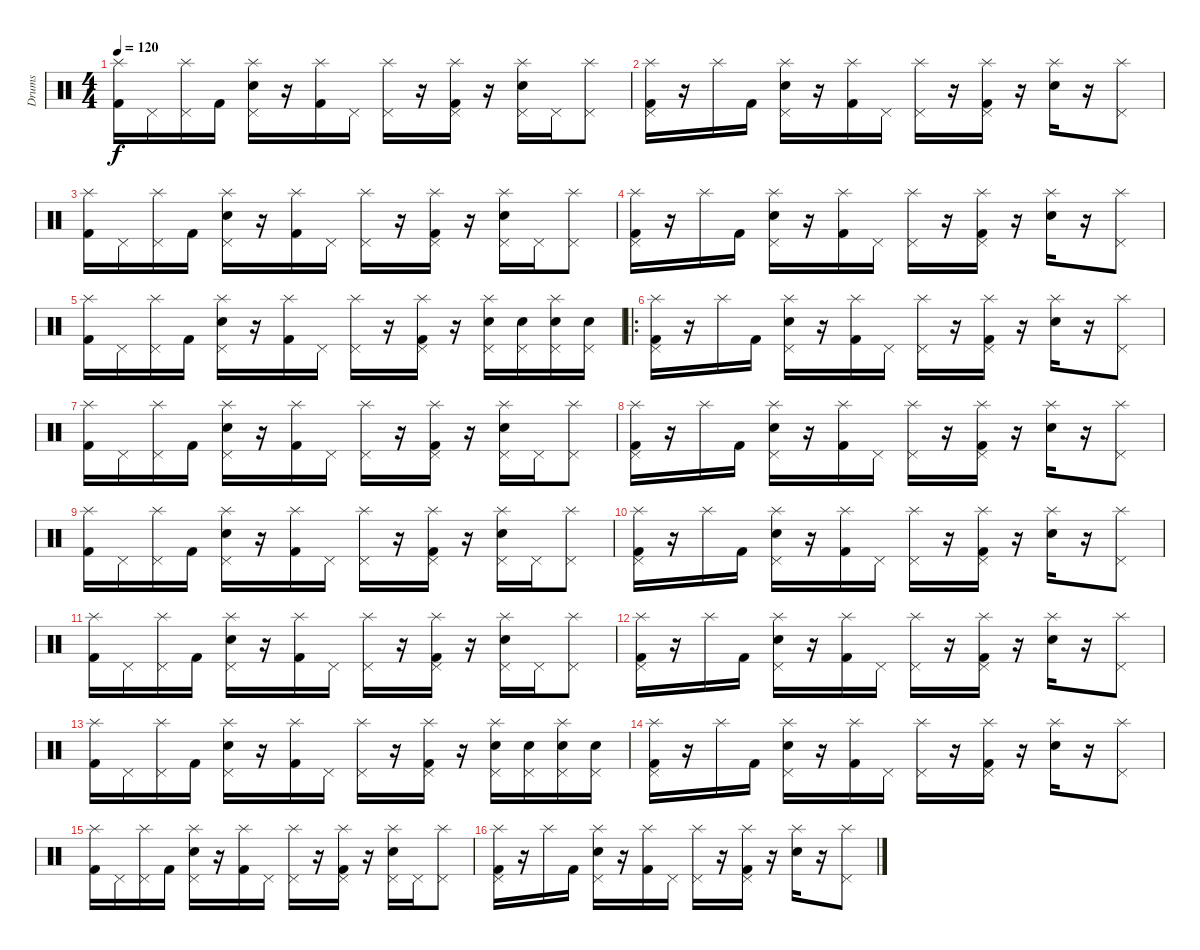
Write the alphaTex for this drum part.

\track ("Drums" "Drums") {instrument percussion}
\staff {score}
\articulation defaults
\ts (4 4)
\tempo 120
\clef neutral
\ks c
("Splash (hit)" "Kick (hit) 2").16{dy f} "Pedal Hi-Hat (hit)".16 ("Splash (hit)" "Pedal Hi-Hat (hit)").16 "Kick (hit) 2".16 ("Splash (hit)" "Pedal Hi-Hat (hit)" "Electric Snare (hit)").16 r.16 ("Splash (hit)" "Kick (hit) 2").16 "Pedal Hi-Hat (hit)".16 ("Splash (hit)" "Pedal Hi-Hat (hit)").16 r.16 ("Splash (hit)" "Pedal Hi-Hat (hit)" "Kick (hit) 2").16 r.16 ("Splash (hit)" "Pedal Hi-Hat (hit)" "Electric Snare (hit)").16 "Pedal Hi-Hat (hit)".16 ("Splash (hit)" "Pedal Hi-Hat (hit)").8 |
("Splash (hit)" "Pedal Hi-Hat (hit)" "Kick (hit) 2").16 r.16 "Splash (hit)".16 "Kick (hit) 2".16 ("Splash (hit)" "Pedal Hi-Hat (hit)" "Electric Snare (hit)").16 r.16 ("Splash (hit)" "Kick (hit) 2").16 "Pedal Hi-Hat (hit)".16 ("Splash (hit)" "Pedal Hi-Hat (hit)").16 r.16 ("Splash (hit)" "Pedal Hi-Hat (hit)" "Kick (hit) 2").16 r.16 ("Splash (hit)" "Electric Snare (hit)").16 r.16 ("Splash (hit)" "Pedal Hi-Hat (hit)").8 |
("Splash (hit)" "Kick (hit) 2").16 "Pedal Hi-Hat (hit)".16 ("Splash (hit)" "Pedal Hi-Hat (hit)").16 "Kick (hit) 2".16 ("Splash (hit)" "Pedal Hi-Hat (hit)" "Electric Snare (hit)").16 r.16 ("Splash (hit)" "Kick (hit) 2").16 "Pedal Hi-Hat (hit)".16 ("Splash (hit)" "Pedal Hi-Hat (hit)").16 r.16 ("Splash (hit)" "Pedal Hi-Hat (hit)" "Kick (hit) 2").16 r.16 ("Splash (hit)" "Pedal Hi-Hat (hit)" "Electric Snare (hit)").16 "Pedal Hi-Hat (hit)".16 ("Splash (hit)" "Pedal Hi-Hat (hit)").8 |
("Splash (hit)" "Pedal Hi-Hat (hit)" "Kick (hit) 2").16 r.16 "Splash (hit)".16 "Kick (hit) 2".16 ("Splash (hit)" "Pedal Hi-Hat (hit)" "Electric Snare (hit)").16 r.16 ("Splash (hit)" "Kick (hit) 2").16 "Pedal Hi-Hat (hit)".16 ("Splash (hit)" "Pedal Hi-Hat (hit)").16 r.16 ("Splash (hit)" "Pedal Hi-Hat (hit)" "Kick (hit) 2").16 r.16 ("Splash (hit)" "Electric Snare (hit)").16 r.16 ("Splash (hit)" "Pedal Hi-Hat (hit)").8 |
("Splash (hit)" "Kick (hit) 2").16 "Pedal Hi-Hat (hit)".16 ("Splash (hit)" "Pedal Hi-Hat (hit)").16 "Kick (hit) 2".16 ("Splash (hit)" "Pedal Hi-Hat (hit)" "Electric Snare (hit)").16 r.16 ("Splash (hit)" "Kick (hit) 2").16 "Pedal Hi-Hat (hit)".16 ("Splash (hit)" "Pedal Hi-Hat (hit)").16 r.16 ("Splash (hit)" "Pedal Hi-Hat (hit)" "Kick (hit) 2").16 r.16 ("Splash (hit)" "Pedal Hi-Hat (hit)" "Electric Snare (hit)").16 ("Pedal Hi-Hat (hit)" "Electric Snare (hit)").16 ("Splash (hit)" "Pedal Hi-Hat (hit)" "Electric Snare (hit)").16 ("Pedal Hi-Hat (hit)" "Electric Snare (hit)").16 |
\ro
("Splash (hit)" "Pedal Hi-Hat (hit)" "Kick (hit) 2").16 r.16 "Splash (hit)".16 "Kick (hit) 2".16 ("Splash (hit)" "Pedal Hi-Hat (hit)" "Electric Snare (hit)").16 r.16 ("Splash (hit)" "Kick (hit) 2").16 "Pedal Hi-Hat (hit)".16 ("Splash (hit)" "Pedal Hi-Hat (hit)").16 r.16 ("Splash (hit)" "Pedal Hi-Hat (hit)" "Kick (hit) 2").16 r.16 ("Splash (hit)" "Electric Snare (hit)").16 r.16 ("Splash (hit)" "Pedal Hi-Hat (hit)").8 |
("Splash (hit)" "Kick (hit) 2").16 "Pedal Hi-Hat (hit)".16 ("Splash (hit)" "Pedal Hi-Hat (hit)").16 "Kick (hit) 2".16 ("Splash (hit)" "Pedal Hi-Hat (hit)" "Electric Snare (hit)").16 r.16 ("Splash (hit)" "Kick (hit) 2").16 "Pedal Hi-Hat (hit)".16 ("Splash (hit)" "Pedal Hi-Hat (hit)").16 r.16 ("Splash (hit)" "Pedal Hi-Hat (hit)" "Kick (hit) 2").16 r.16 ("Splash (hit)" "Pedal Hi-Hat (hit)" "Electric Snare (hit)").16 "Pedal Hi-Hat (hit)".16 ("Splash (hit)" "Pedal Hi-Hat (hit)").8 |
("Splash (hit)" "Pedal Hi-Hat (hit)" "Kick (hit) 2").16 r.16 "Splash (hit)".16 "Kick (hit) 2".16 ("Splash (hit)" "Pedal Hi-Hat (hit)" "Electric Snare (hit)").16 r.16 ("Splash (hit)" "Kick (hit) 2").16 "Pedal Hi-Hat (hit)".16 ("Splash (hit)" "Pedal Hi-Hat (hit)").16 r.16 ("Splash (hit)" "Pedal Hi-Hat (hit)" "Kick (hit) 2").16 r.16 ("Splash (hit)" "Electric Snare (hit)").16 r.16 ("Splash (hit)" "Pedal Hi-Hat (hit)").8 |
("Splash (hit)" "Kick (hit) 2").16 "Pedal Hi-Hat (hit)".16 ("Splash (hit)" "Pedal Hi-Hat (hit)").16 "Kick (hit) 2".16 ("Splash (hit)" "Pedal Hi-Hat (hit)" "Electric Snare (hit)").16 r.16 ("Splash (hit)" "Kick (hit) 2").16 "Pedal Hi-Hat (hit)".16 ("Splash (hit)" "Pedal Hi-Hat (hit)").16 r.16 ("Splash (hit)" "Pedal Hi-Hat (hit)" "Kick (hit) 2").16 r.16 ("Splash (hit)" "Pedal Hi-Hat (hit)" "Electric Snare (hit)").16 "Pedal Hi-Hat (hit)".16 ("Splash (hit)" "Pedal Hi-Hat (hit)").8 |
("Splash (hit)" "Pedal Hi-Hat (hit)" "Kick (hit) 2").16 r.16 "Splash (hit)".16 "Kick (hit) 2".16 ("Splash (hit)" "Pedal Hi-Hat (hit)" "Electric Snare (hit)").16 r.16 ("Splash (hit)" "Kick (hit) 2").16 "Pedal Hi-Hat (hit)".16 ("Splash (hit)" "Pedal Hi-Hat (hit)").16 r.16 ("Splash (hit)" "Pedal Hi-Hat (hit)" "Kick (hit) 2").16 r.16 ("Splash (hit)" "Electric Snare (hit)").16 r.16 ("Splash (hit)" "Pedal Hi-Hat (hit)").8 |
("Splash (hit)" "Kick (hit) 2").16 "Pedal Hi-Hat (hit)".16 ("Splash (hit)" "Pedal Hi-Hat (hit)").16 "Kick (hit) 2".16 ("Splash (hit)" "Pedal Hi-Hat (hit)" "Electric Snare (hit)").16 r.16 ("Splash (hit)" "Kick (hit) 2").16 "Pedal Hi-Hat (hit)".16 ("Splash (hit)" "Pedal Hi-Hat (hit)").16 r.16 ("Splash (hit)" "Pedal Hi-Hat (hit)" "Kick (hit) 2").16 r.16 ("Splash (hit)" "Pedal Hi-Hat (hit)" "Electric Snare (hit)").16 "Pedal Hi-Hat (hit)".16 ("Splash (hit)" "Pedal Hi-Hat (hit)").8 |
("Splash (hit)" "Pedal Hi-Hat (hit)" "Kick (hit) 2").16 r.16 "Splash (hit)".16 "Kick (hit) 2".16 ("Splash (hit)" "Pedal Hi-Hat (hit)" "Electric Snare (hit)").16 r.16 ("Splash (hit)" "Kick (hit) 2").16 "Pedal Hi-Hat (hit)".16 ("Splash (hit)" "Pedal Hi-Hat (hit)").16 r.16 ("Splash (hit)" "Pedal Hi-Hat (hit)" "Kick (hit) 2").16 r.16 ("Splash (hit)" "Electric Snare (hit)").16 r.16 ("Splash (hit)" "Pedal Hi-Hat (hit)").8 |
("Splash (hit)" "Kick (hit) 2").16 "Pedal Hi-Hat (hit)".16 ("Splash (hit)" "Pedal Hi-Hat (hit)").16 "Kick (hit) 2".16 ("Splash (hit)" "Pedal Hi-Hat (hit)" "Electric Snare (hit)").16 r.16 ("Splash (hit)" "Kick (hit) 2").16 "Pedal Hi-Hat (hit)".16 ("Splash (hit)" "Pedal Hi-Hat (hit)").16 r.16 ("Splash (hit)" "Pedal Hi-Hat (hit)" "Kick (hit) 2").16 r.16 ("Splash (hit)" "Pedal Hi-Hat (hit)" "Electric Snare (hit)").16 ("Pedal Hi-Hat (hit)" "Electric Snare (hit)").16 ("Splash (hit)" "Pedal Hi-Hat (hit)" "Electric Snare (hit)").16 ("Pedal Hi-Hat (hit)" "Electric Snare (hit)").16 |
("Splash (hit)" "Pedal Hi-Hat (hit)" "Kick (hit) 2").16 r.16 "Splash (hit)".16 "Kick (hit) 2".16 ("Splash (hit)" "Pedal Hi-Hat (hit)" "Electric Snare (hit)").16 r.16 ("Splash (hit)" "Kick (hit) 2").16 "Pedal Hi-Hat (hit)".16 ("Splash (hit)" "Pedal Hi-Hat (hit)").16 r.16 ("Splash (hit)" "Pedal Hi-Hat (hit)" "Kick (hit) 2").16 r.16 ("Splash (hit)" "Electric Snare (hit)").16 r.16 ("Splash (hit)" "Pedal Hi-Hat (hit)").8 |
("Splash (hit)" "Kick (hit) 2").16 "Pedal Hi-Hat (hit)".16 ("Splash (hit)" "Pedal Hi-Hat (hit)").16 "Kick (hit) 2".16 ("Splash (hit)" "Pedal Hi-Hat (hit)" "Electric Snare (hit)").16 r.16 ("Splash (hit)" "Kick (hit) 2").16 "Pedal Hi-Hat (hit)".16 ("Splash (hit)" "Pedal Hi-Hat (hit)").16 r.16 ("Splash (hit)" "Pedal Hi-Hat (hit)" "Kick (hit) 2").16 r.16 ("Splash (hit)" "Pedal Hi-Hat (hit)" "Electric Snare (hit)").16 "Pedal Hi-Hat (hit)".16 ("Splash (hit)" "Pedal Hi-Hat (hit)").8 |
("Splash (hit)" "Pedal Hi-Hat (hit)" "Kick (hit) 2").16 r.16 "Splash (hit)".16 "Kick (hit) 2".16 ("Splash (hit)" "Pedal Hi-Hat (hit)" "Electric Snare (hit)").16 r.16 ("Splash (hit)" "Kick (hit) 2").16 "Pedal Hi-Hat (hit)".16 ("Splash (hit)" "Pedal Hi-Hat (hit)").16 r.16 ("Splash (hit)" "Pedal Hi-Hat (hit)" "Kick (hit) 2").16 r.16 ("Splash (hit)" "Electric Snare (hit)").16 r.16 ("Splash (hit)" "Pedal Hi-Hat (hit)").8
